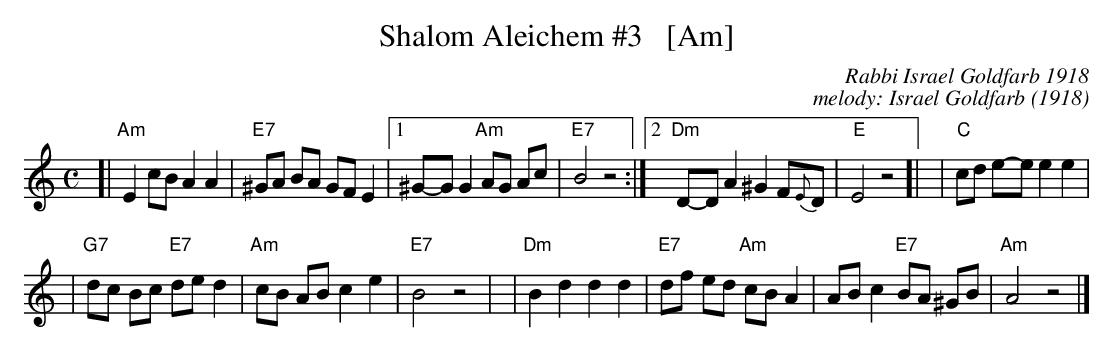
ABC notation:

X:1
T: Shalom Aleichem #3   [Am]
C: Rabbi Israel Goldfarb 1918
C: melody: Israel Goldfarb (1918)
M: C
L: 1/8
K: Am
[| "Am"E2 cB A2 A2 | "E7"^GA BA GF E2 |\
[1 ^G-G G2 "Am"AG Ac | "E7"B4 z4 :|\
[2 "Dm"D-D A2 ^G2 F{E}D | "E"E4 z4 [|\
| "C"cd e-e e2 e2 |
| "G7"dc Bc "E7"de d2 \
| "Am"cB AB c2 e2 | "E7"B4 z4 |\
| "Dm"B2 d2 d2 d2 | "E7"df ed "Am"cB A2 \
| AB c2 "E7"BA ^GB | "Am"A4 z4 |]
